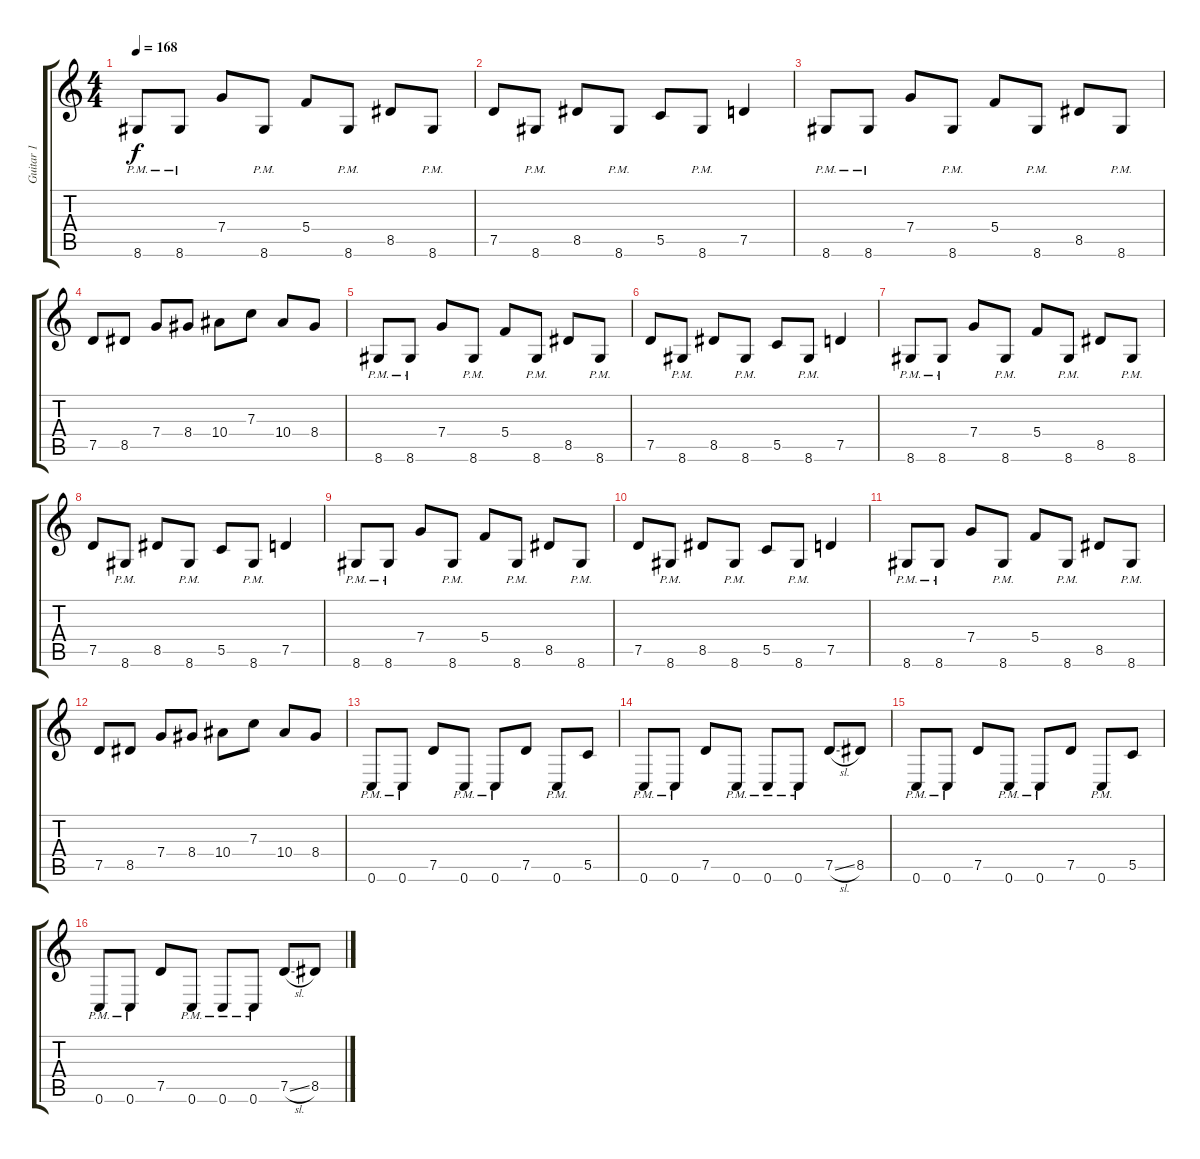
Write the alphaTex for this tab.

\track ("Guitar 1" "Guitar 1") {instrument distortionguitar}
\staff {score tabs}
\tuning (D4 A3 F3 C3 G2 C2) {hide}
\ts (4 4)
\tempo 168
\clef g2
\ks c
8.6{pm}.8{dy f} 8.6{pm}.8 7.4.8 8.6{pm}.8 5.4.8 8.6{pm}.8 8.5.8 8.6{pm}.8 |
7.5.8 8.6{pm}.8 8.5.8 8.6{pm}.8 5.5.8 8.6{pm}.8 7.5.4 |
8.6{pm}.8 8.6{pm}.8 7.4.8 8.6{pm}.8 5.4.8 8.6{pm}.8 8.5.8 8.6{pm}.8 |
7.5.8 8.5.8 7.4.8 8.4.8 10.4.8 7.3.8 10.4.8 8.4.8 |
8.6{pm}.8 8.6{pm}.8 7.4.8 8.6{pm}.8 5.4.8 8.6{pm}.8 8.5.8 8.6{pm}.8 |
7.5.8 8.6{pm}.8 8.5.8 8.6{pm}.8 5.5.8 8.6{pm}.8 7.5.4 |
8.6{pm}.8 8.6{pm}.8 7.4.8 8.6{pm}.8 5.4.8 8.6{pm}.8 8.5.8 8.6{pm}.8 |
7.5.8 8.6{pm}.8 8.5.8 8.6{pm}.8 5.5.8 8.6{pm}.8 7.5.4 |
8.6{pm}.8 8.6{pm}.8 7.4.8 8.6{pm}.8 5.4.8 8.6{pm}.8 8.5.8 8.6{pm}.8 |
7.5.8 8.6{pm}.8 8.5.8 8.6{pm}.8 5.5.8 8.6{pm}.8 7.5.4 |
8.6{pm}.8 8.6{pm}.8 7.4.8 8.6{pm}.8 5.4.8 8.6{pm}.8 8.5.8 8.6{pm}.8 |
7.5.8 8.5.8 7.4.8 8.4.8 10.4.8 7.3.8 10.4.8 8.4.8 |
0.6{pm}.8 0.6{pm}.8 7.5.8 0.6{pm}.8 0.6{pm}.8 7.5.8 0.6{pm}.8 5.5.8 |
0.6{pm}.8 0.6{pm}.8 7.5.8 0.6{pm}.8 0.6{pm}.8 0.6{pm}.8 7.5{sl}.8 8.5.8 |
0.6{pm}.8 0.6{pm}.8 7.5.8 0.6{pm}.8 0.6{pm}.8 7.5.8 0.6{pm}.8 5.5.8 |
0.6{pm}.8 0.6{pm}.8 7.5.8 0.6{pm}.8 0.6{pm}.8 0.6{pm}.8 7.5{sl}.8 8.5.8
